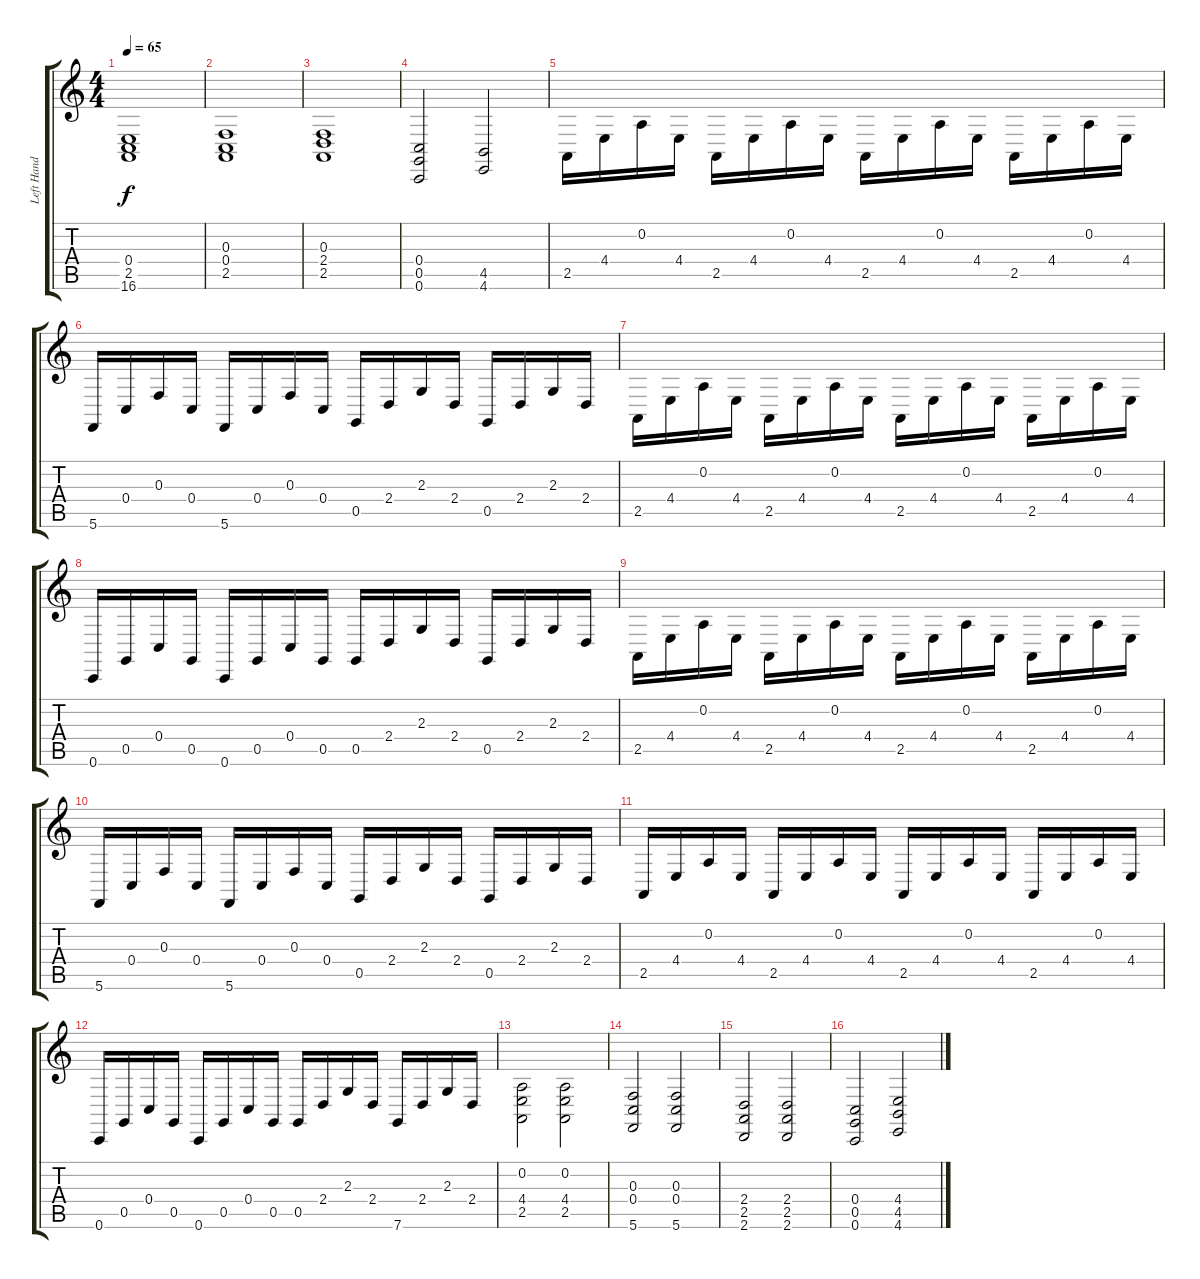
\track ("Left Hand" "Left Hand") {instrument acousticgrandpiano}
\staff {score tabs}
\tuning (D4 A3 F3 C3 G2 C2) {hide}
\ts (4 4)
\tempo 65
\clef g2
\ks c
(0.4 2.5 16.6).1{dy f} |
(0.3 0.4 2.5).1 |
(0.3 2.4 2.5).1 |
(0.4 0.5 0.6).2 (4.5 4.6).2 |
2.5.16{beam Down} 4.4.16{beam Down} 0.2.16{beam Down} 4.4.16{beam Down} 2.5.16{beam Down} 4.4.16{beam Down} 0.2.16{beam Down} 4.4.16{beam Down} 2.5.16{beam Down} 4.4.16{beam Down} 0.2.16{beam Down} 4.4.16{beam Down} 2.5.16{beam Down} 4.4.16{beam Down} 0.2.16{beam Down} 4.4.16{beam Down} |
5.6.16 0.4.16 0.3.16 0.4.16 5.6.16 0.4.16 0.3.16 0.4.16 0.5.16 2.4.16 2.3.16 2.4.16 0.5.16 2.4.16 2.3.16 2.4.16 |
2.5.16{beam Down} 4.4.16{beam Down} 0.2.16{beam Down} 4.4.16{beam Down} 2.5.16{beam Down} 4.4.16{beam Down} 0.2.16{beam Down} 4.4.16{beam Down} 2.5.16{beam Down} 4.4.16{beam Down} 0.2.16{beam Down} 4.4.16{beam Down} 2.5.16{beam Down} 4.4.16{beam Down} 0.2.16{beam Down} 4.4.16{beam Down} |
0.6.16 0.5.16 0.4.16 0.5.16 0.6.16 0.5.16 0.4.16 0.5.16 0.5.16 2.4.16 2.3.16 2.4.16 0.5.16 2.4.16 2.3.16 2.4.16 |
2.5.16{beam Down} 4.4.16{beam Down} 0.2.16{beam Down} 4.4.16{beam Down} 2.5.16{beam Down} 4.4.16{beam Down} 0.2.16{beam Down} 4.4.16{beam Down} 2.5.16{beam Down} 4.4.16{beam Down} 0.2.16{beam Down} 4.4.16{beam Down} 2.5.16{beam Down} 4.4.16{beam Down} 0.2.16{beam Down} 4.4.16{beam Down} |
5.6.16 0.4.16 0.3.16 0.4.16 5.6.16 0.4.16 0.3.16 0.4.16 0.5.16 2.4.16 2.3.16 2.4.16 0.5.16 2.4.16 2.3.16 2.4.16 |
2.5.16 4.4.16 0.2.16 4.4.16 2.5.16 4.4.16 0.2.16 4.4.16 2.5.16 4.4.16 0.2.16 4.4.16 2.5.16 4.4.16 0.2.16 4.4.16 |
0.6.16 0.5.16 0.4.16 0.5.16 0.6.16 0.5.16 0.4.16 0.5.16 0.5.16 2.4.16 2.3.16 2.4.16 7.6.16 2.4.16 2.3.16 2.4.16 |
(0.2 4.4 2.5).2{beam Down} (0.2 4.4 2.5).2{beam Down} |
(0.3 0.4 5.6).2 (0.3 0.4 5.6).2 |
(2.4 2.5 2.6).2 (2.4 2.5 2.6).2 |
(0.4 0.5 0.6).2 (4.4 4.5 4.6).2
